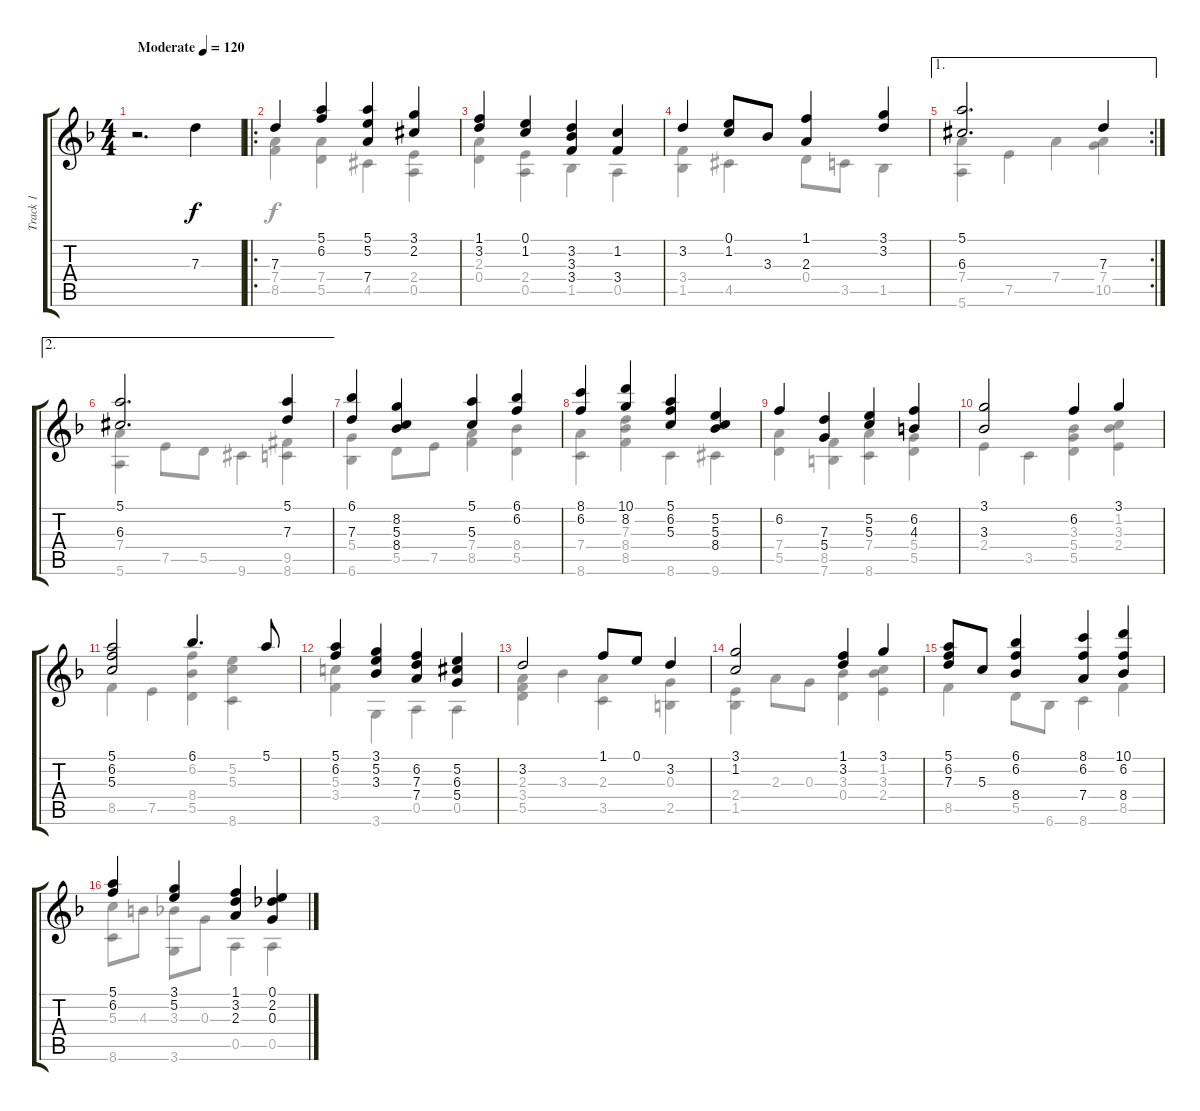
\track ("Track 1" "Track 1") {instrument electricguitarjazz}
\staff {score tabs}
\tuning (E4 B3 G3 D3 A2 E2) {hide}
\voice
\ts (4 4)
\tempo (120 "Moderate")
\clef g2
\ks dminor
r.2{d dy f instrument electricguitarjazz} 7.3.4 |
\ro
7.3.4 (5.1 6.2).4 (5.1 5.2 7.4).4 (3.1 2.2{acc #}).4 |
(1.1 3.2).4 (0.1 1.2).4 (3.2 3.3 3.4).4 (1.2 3.4).4 |
3.2.4 (0.1 1.2).8 3.3.8 (1.1 2.3).4 (3.1 3.2).4 |
\ae 1
\rc 2
(5.1 6.3{acc #}).2{d} 7.3.4 |
\ae 2
(5.1 6.3{acc #}).2{d} (5.1 7.3).4 |
(6.1 7.3).4 (8.2 5.3 8.4).4 (5.1 5.3).4 (6.1 6.2).4 |
(8.1 6.2).4 (10.1 8.2).4 (5.1 6.2 5.3).4 (5.2 5.3 8.4).4 |
6.2.4 (7.3 5.4).4 (5.2 5.3).4 (6.2 4.3).4 |
(3.1 3.3).2 6.2.4 3.1.4 |
(5.1 6.2 5.3).2 6.1.4{d} 5.1.8 |
(5.1 6.2).4 (3.1 5.2 3.3).4 (6.2 7.3 7.4).4 (5.2 6.3{acc #} 5.4).4 |
3.2.2 1.1.8 0.1.8 3.2.4 |
(3.1 1.2).2 (1.1 3.2).4 3.1.4 |
(5.1 6.2 7.3).8 5.3.8 (6.1 6.2 8.4).4 (8.1 6.2 7.4).4 (10.1 6.2 8.4).4 |
(5.1 6.2).4 (3.1 5.2).4 (1.1 3.2 2.3).4 (0.1 2.2 0.3).4
\voice
\clef g2
\ottava regular
\simile none
\ks dminor
|
(7.4 8.5).4 (7.4 5.5).4 4.5{acc #}.4 (2.4 0.5).4 |
(2.3 0.4).4 (2.4 0.5).4 1.5.4 0.5.4 |
(3.4 1.5).4 4.5{acc #}.4 0.4.8 3.5.8 1.5.4 |
(7.4 5.6).4 7.5.4 7.4.4 (7.4 10.5).4 |
(7.4 5.6).4 7.5.8 5.5.8 9.6{acc #}.4 (9.5{acc #} 8.6).4 |
(5.4 6.6).4 5.5.8 7.5.8 (7.4 8.5).4 (8.4 5.5).4 |
(7.4 8.6).4 (7.3 8.4 8.5).4 8.6.4 9.6{acc #}.4 |
(7.4 5.5).4 (8.5 7.6).4 (7.4 8.6).4 (5.4 5.5).4 |
2.4.4 3.5.4 (3.3 5.4 5.5).4 (1.2 3.3 2.4).4 |
8.5.4 7.5.4 (6.2 8.4 5.5).4 (5.2 5.3 8.6).4 |
(5.3 3.4).4 3.6.4 0.5.4 0.5.4 |
(2.3 3.4 5.5).4 3.3.4 (2.3 3.5).4 (0.3 2.5).4 |
(2.4 1.5).4 2.3.8 0.3.8 (3.3 0.4).4 (1.2 3.3 2.4).4 |
8.5.4 5.5.8 6.6.8 8.6.4 8.5.4 |
(5.3 8.6).8 4.3.8 (3.3 3.6).8 0.3.8 0.5.4 0.5.4
